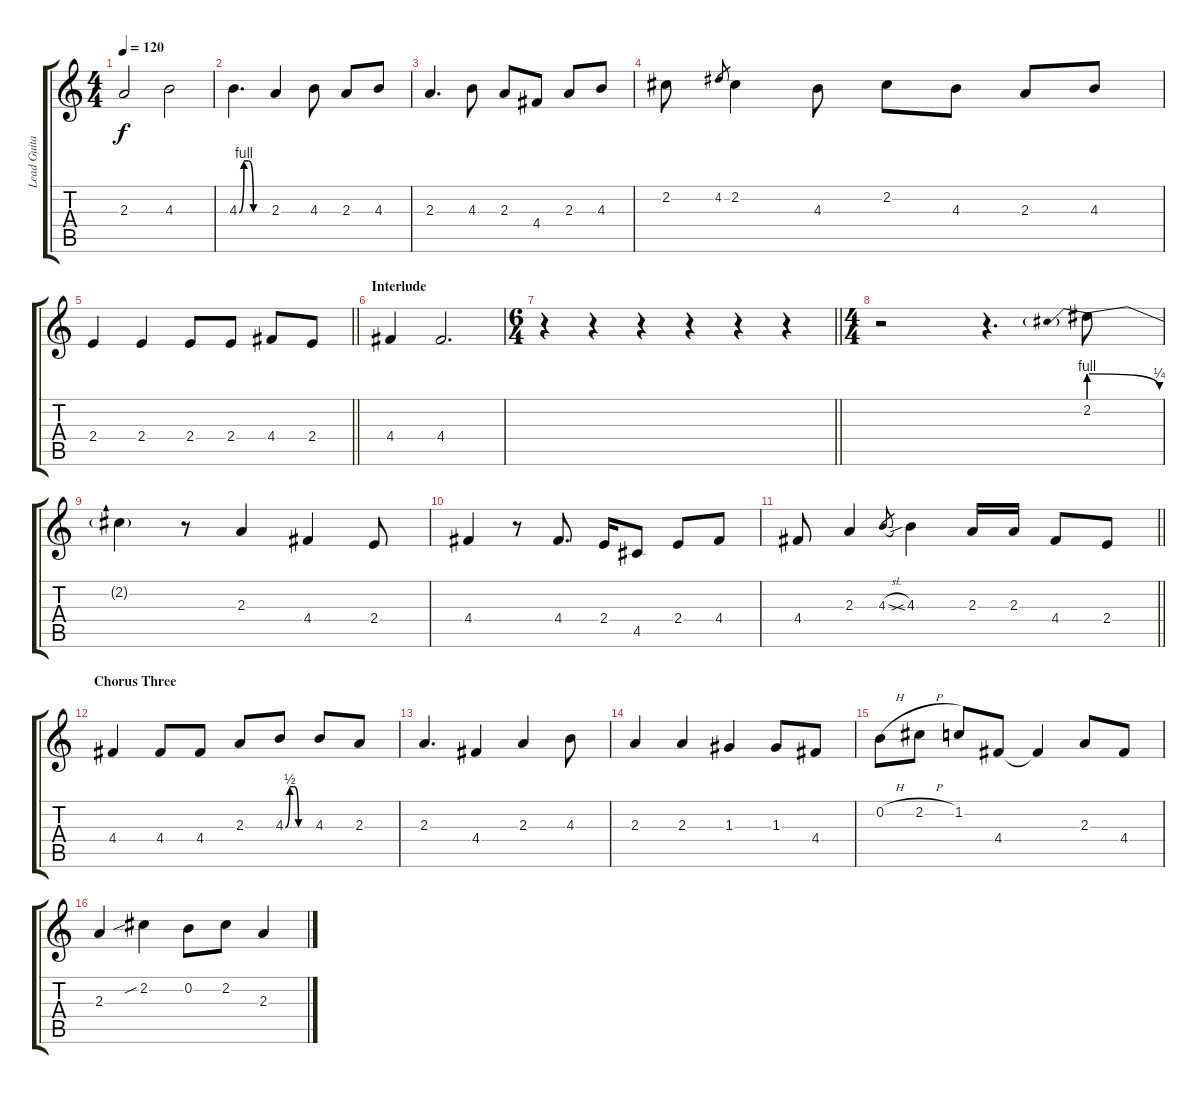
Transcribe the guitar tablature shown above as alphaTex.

\track ("Lead Guitar" "Lead Guita") {instrument distortionguitar}
\staff {score tabs}
\tuning (E4 B3 G3 D3 A2 E2) {hide}
\ts (4 4)
\tempo 120
\clef g2
\ks c
2.3.2{dy f} 4.3.2 |
4.3{be (custom 0 0 10 4 20 4 30 0 60 0)}.4{d} 2.3.4 4.3.8 2.3.8 4.3.8 |
2.3.4{d} 4.3.8 2.3.8 4.4.8 2.3.8 4.3.8 |
2.2.8 4.2.8{gr} 2.2.4 4.3.8 2.2.8 4.3.8 2.3.8 4.3.8 |
\barLineRight lightlight
2.4.4 2.4.4 2.4.8 2.4.8 4.4.8 2.4.8 |
\section ("" "Interlude")
4.4.4 4.4.2{d} |
\ts (6 4)
\barLineRight lightlight
r.4 r.4 r.4 r.4 r.4 r.4 |
\ts (4 4)
r.2 r.4{d} 2.2{be (prebendrelease 0 4 60 1)}.8 |
2.2{t}.4 r.8 2.3.4 4.4.4 2.4.8 |
4.4.4 r.8 4.4.8{d} 2.4.16 4.5.8 2.4.8 4.4.8 |
\barLineRight lightlight
4.4.8 2.3.4 4.3{sl}.8{gr} 4.3{sib}.4 2.3.16 2.3.16 4.4.8 2.4.8 |
\section ("" "Chorus Three")
4.4.4 4.4.8 4.4.8 2.3.8 4.3{be (custom 0 0 10 2 20 2 30 0 60 0)}.8 4.3.8 2.3.8 |
2.3.4{d} 4.4.4 2.3.4 4.3.8 |
2.3.4 2.3.4 1.3.4 1.3.8 4.4.8 |
0.2{h}.8 2.2{h}.8 1.2.8 4.4.8 4.4{t}.4 2.3.8 4.4.8 |
2.3.4 2.2{sib}.4 0.2.8 2.2.8 2.3.4
